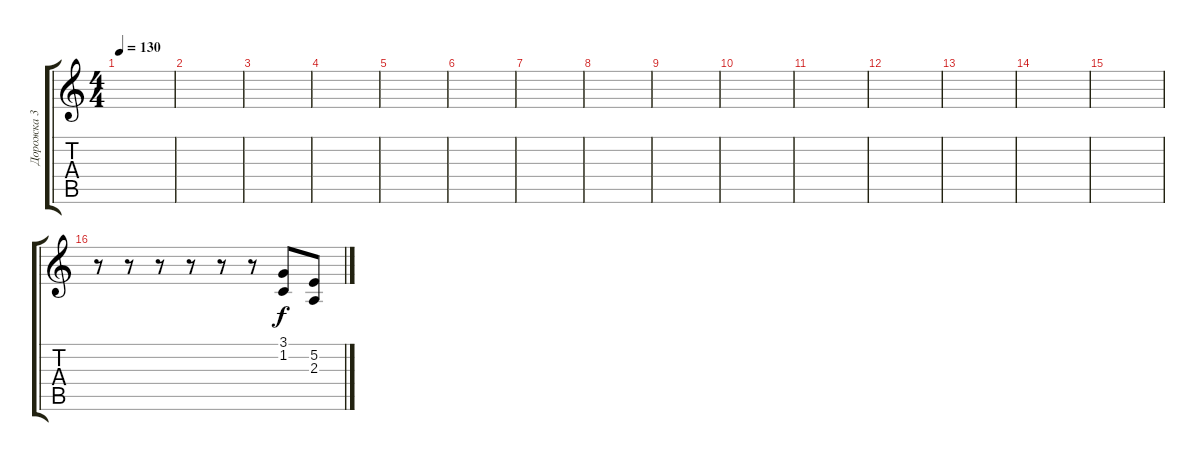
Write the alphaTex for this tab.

\track ("Дорожка 3" "Дорожка 3") {instrument orchestrahit}
\staff {score tabs}
\tuning (E4 B3 G3 D3 A2 E2) {hide}
\ts (4 4)
\tempo 130
\clef g2
\ks c
|
|
|
|
|
|
|
|
|
|
|
|
|
|
|
r.8 r.8 r.8 r.8 r.8 r.8 (3.1 1.2).8 (5.2 2.3).8
